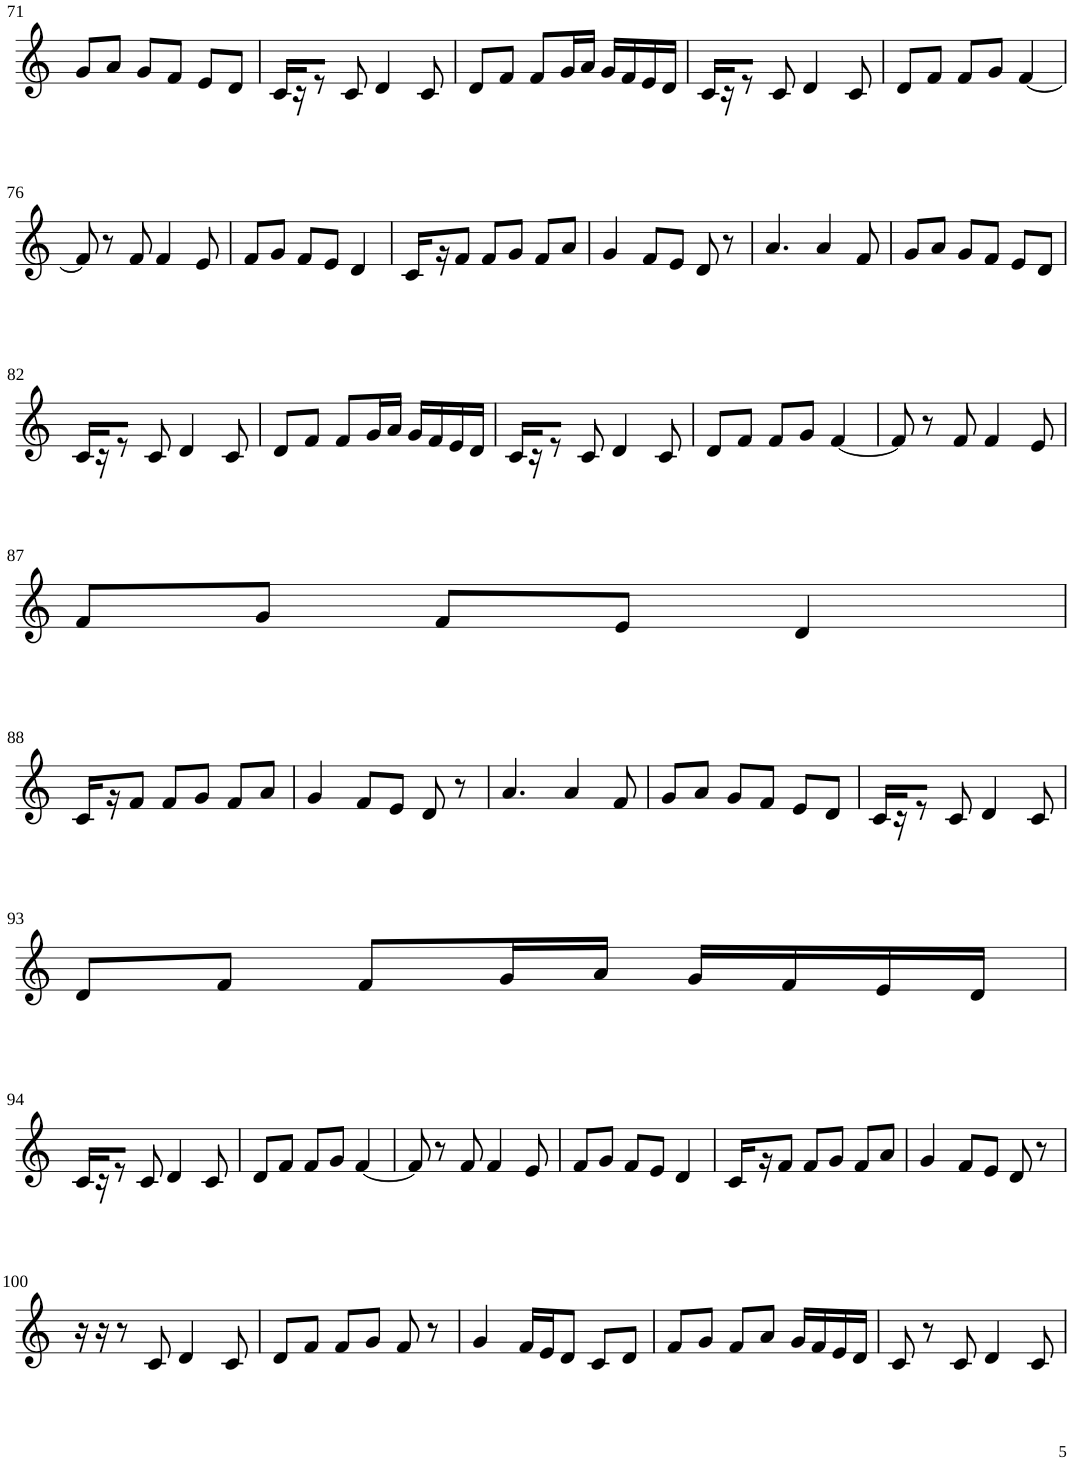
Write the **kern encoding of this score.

**kern
*part1
*staff1
*I"Violin
!!LO:PB:g=z
*clefG2
*k[]
*M3/4
=71
8g/L
8a/J
8g/L
8f/J
8e/L
8d/J
=72
16c/LL
16r
8r
8c/
4d/
8c/
=73
8d/L
8f/J
8f/L
16g/L
16a/JJ
16g/LL
16f/
16e/
16d/JJ
=74
16c/LL
16r
8r
8c/
4d/
8c/
=75
8d/L
8f/J
8f/L
8g/J
[4f/
!!LO:LB:g=z
=76
8f/]
8r
8f/
4f/
8e/
=77
8f/L
8g/J
8f/L
8e/J
4d/
=78
16c/LL
16r
8f/J
8f/L
8g/J
8f/L
8a/J
=79
4g/
8f/L
8e/J
8d/
8r
=80
4.a/
4a/
8f/
=81
8g/L
8a/J
8g/L
8f/J
8e/L
8d/J
!!LO:LB:g=z
=82
16c/LL
16r
8r
8c/
4d/
8c/
=83
8d/L
8f/J
8f/L
16g/L
16a/JJ
16g/LL
16f/
16e/
16d/JJ
=84
16c/LL
16r
8r
8c/
4d/
8c/
=85
8d/L
8f/J
8f/L
8g/J
[4f/
=86
8f/]
8r
8f/
4f/
8e/
!!LO:LB:g=z
=87
8f/L
8g/J
8f/L
8e/J
4d/
!!LO:LB:g=z
=88
16c/LL
16r
8f/J
8f/L
8g/J
8f/L
8a/J
=89
4g/
8f/L
8e/J
8d/
8r
=90
4.a/
4a/
8f/
=91
8g/L
8a/J
8g/L
8f/J
8e/L
8d/J
=92
16c/LL
16r
8r
8c/
4d/
8c/
!!LO:LB:g=z
=93
8d/L
8f/J
8f/L
16g/L
16a/JJ
16g/LL
16f/
16e/
16d/JJ
!!LO:LB:g=z
=94
16c/LL
16r
8r
8c/
4d/
8c/
=95
8d/L
8f/J
8f/L
8g/J
[4f/
=96
8f/]
8r
8f/
4f/
8e/
=97
8f/L
8g/J
8f/L
8e/J
4d/
=98
16c/LL
16r
8f/J
8f/L
8g/J
8f/L
8a/J
=99
4g/
8f/L
8e/J
8d/
8r
!!LO:LB:g=z
=100
16r
16r
8r
8c/
4d/
8c/
=101
8d/L
8f/J
8f/L
8g/J
8f/
8r
=102
4g/
16f/LL
16e/J
8d/J
8c/L
8d/J
=103
8f/L
8g/J
8f/L
8a/J
16g/LL
16f/
16e/
16d/JJ
=104
8c/
8r
8c/
4d/
8c/
=
*-
